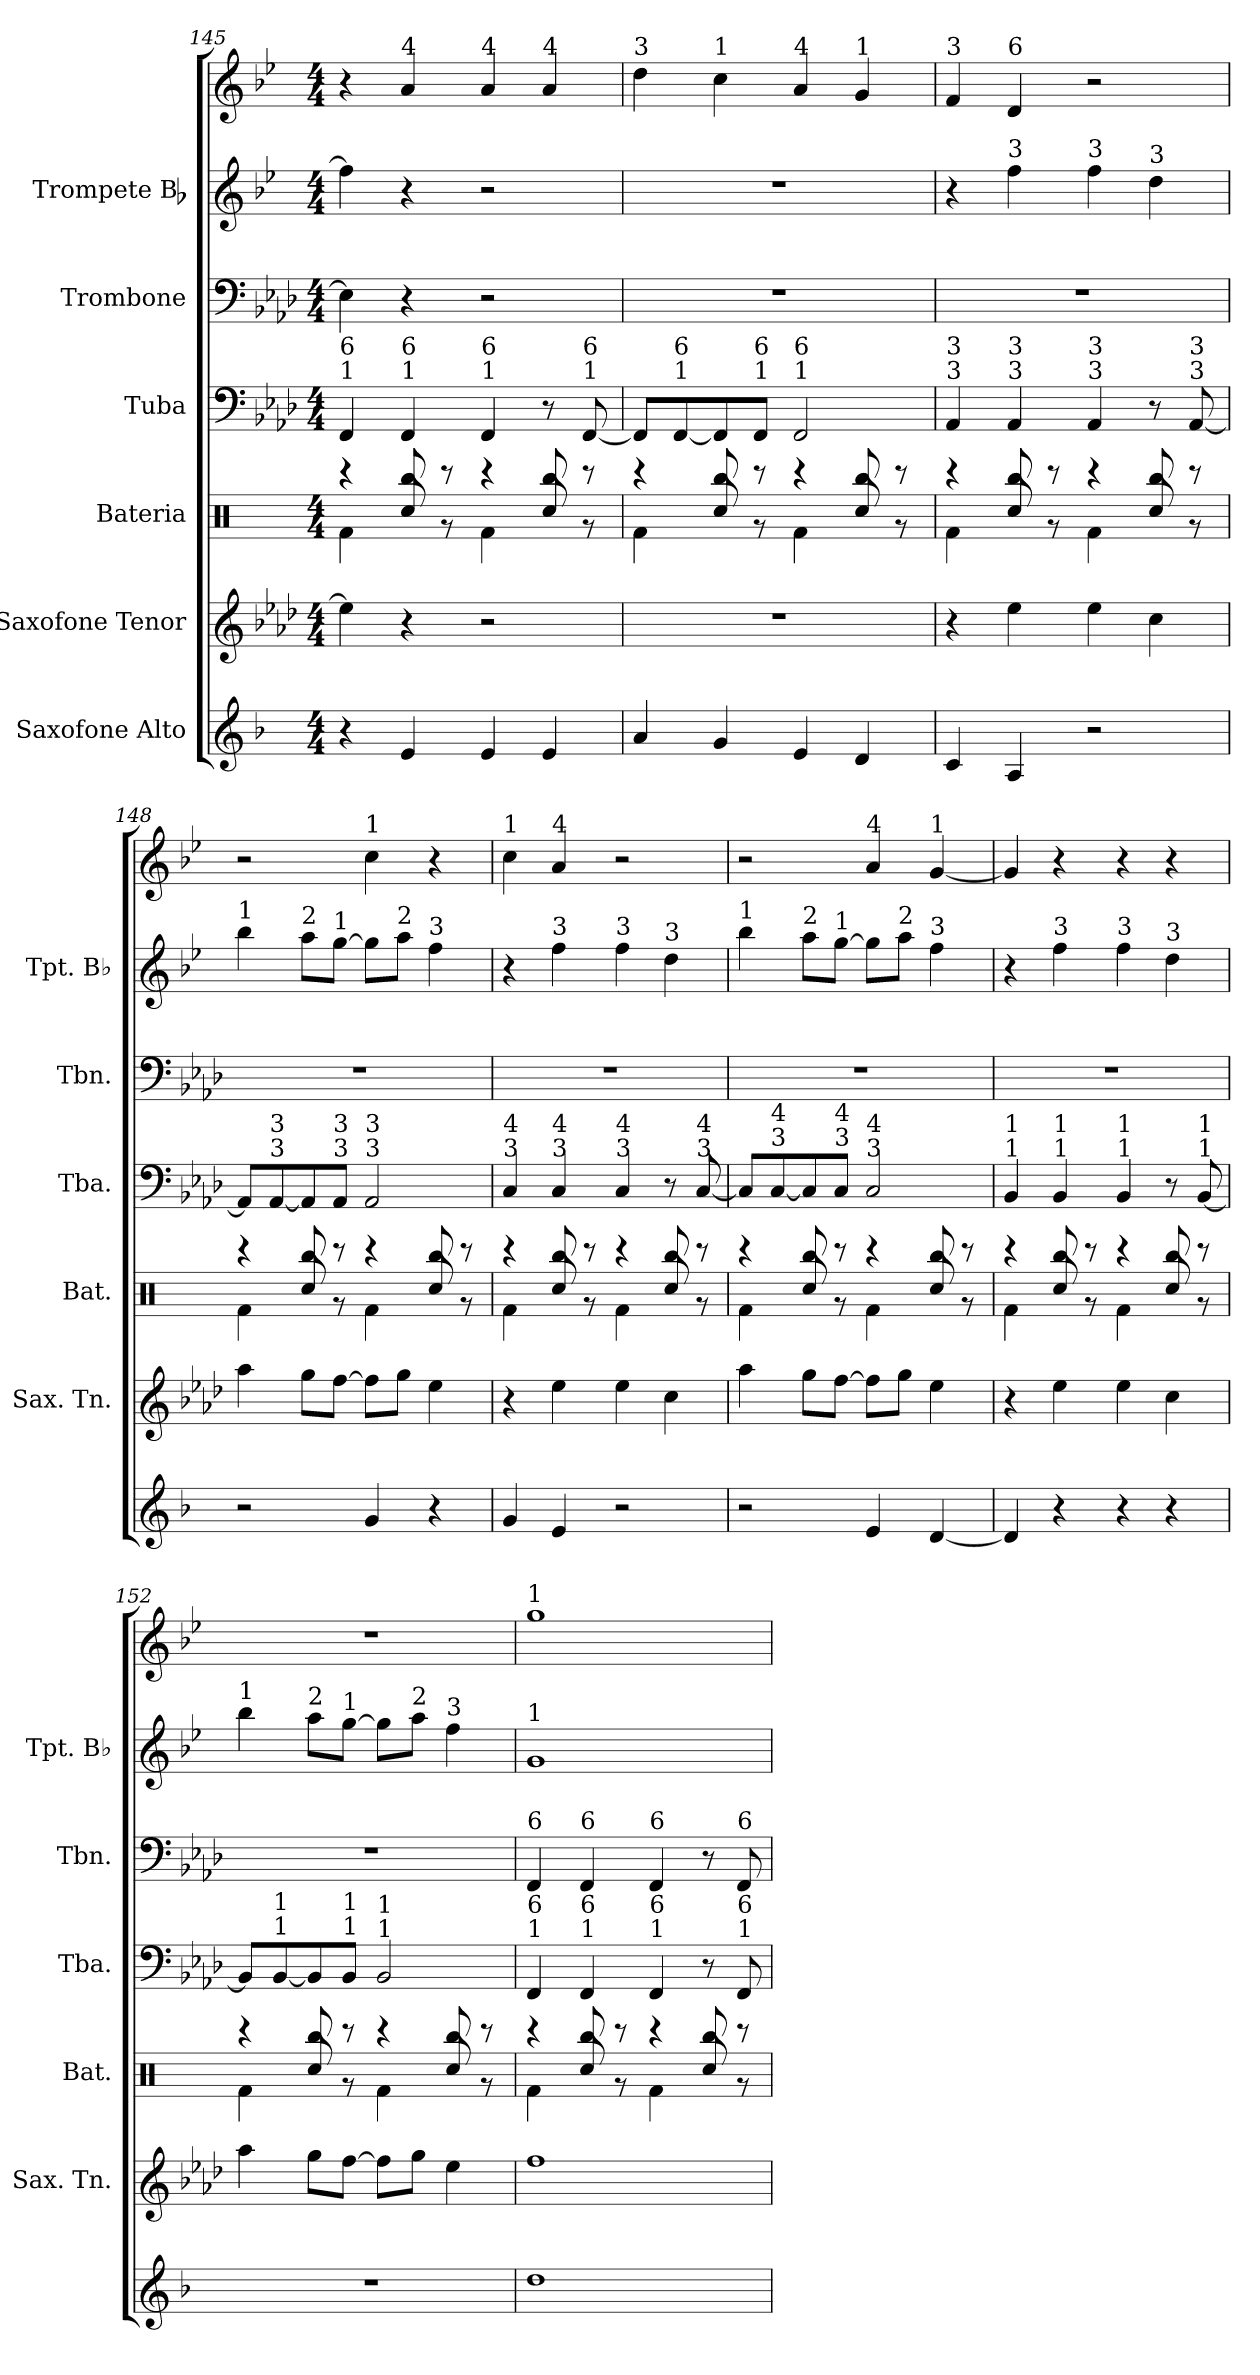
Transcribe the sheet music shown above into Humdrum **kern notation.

**kern	**kern	**kern	**kern	**kern	**kern	**kern
*part6	*part5	*part4	*part3	*part2	*part1	*part1
*staff7	*staff6	*staff5	*staff4	*staff3	*staff2	*staff1
*I"Saxofone Alto	*I"Saxofone Tenor	*I"Bateria	*I"Tuba	*I"Trombone	*I"Trompete Bb	*
*	*I'Sax. Tn.	*I'Bat.	*I'Tba.	*I'Tbn.	*I'Tpt. Bb	*
!!LO:PB:g=z
*clefG2	*clefG2	*clefX	*clefF4	*clefF4	*clefG2	*clefG2
*ITrd5c9	*ITrd8c14	*	*	*	*ITrd1c2	*ITrd1c2
*k[b-e-a-d-]	*k[b-e-a-d-]	*k[]	*k[b-e-a-d-]	*k[b-e-a-d-]	*k[b-e-a-d-]	*k[b-e-a-d-]
*M4/4	*M4/4	*M4/4	*M4/4	*M4/4	*M4/4	*M4/4
=145	=145	=145	=145	=145	=145	=145
*	*	*^	*	*	*	*
!	!	!	!	!LO:TX:a:t=1	!	!	!
!	!	!	!	!LO:TX:a:t=6	!	!	!
4r	4e-\]	4r	4Rf\	4FF/	4E-\]	4ee-\]	4r
!	!	!	!	!	!	!	!LO:TX:a:t=4
!	!	!	!	!LO:TX:a:t=1	!	!	!
!	!	!	!	!LO:TX:a:t=6	!	!	!
4G/	4r	8Rbb/	8Rcc/	4FF/	4r	4r	4g/
.	.	8r	8r	.	.	.	.
!	!	!	!	!	!	!	!LO:TX:a:t=4
!	!	!	!	!LO:TX:a:t=1	!	!	!
!	!	!	!	!LO:TX:a:t=6	!	!	!
4G/	2r	4r	4Rf\	4FF/	2r	2r	4g/
!	!	!	!	!	!	!	!LO:TX:a:t=4
4G/	.	8Rbb/	8Rcc/	8r	.	.	4g/
!	!	!	!	!LO:TX:a:t=1	!	!	!
!	!	!	!	!LO:TX:a:t=6	!	!	!
.	.	8r	8r	[8FF/	.	.	.
=146	=146	=146	=146	=146	=146	=146	=146
!	!	!	!	!	!	!	!LO:TX:a:t=3
4c/	1r	4r	4Rf\	8FF/L]	1r	1r	4cc\
!	!	!	!	!LO:TX:a:t=1	!	!	!
!	!	!	!	!LO:TX:a:t=6	!	!	!
.	.	.	.	[8FF/	.	.	.
!	!	!	!	!	!	!	!LO:TX:a:t=1
4B-/	.	8Rbb/	8Rcc/	8FF/]	.	.	4b-\
!	!	!	!	!LO:TX:a:t=1	!	!	!
!	!	!	!	!LO:TX:a:t=6	!	!	!
.	.	8r	8r	8FF/J	.	.	.
!	!	!	!	!	!	!	!LO:TX:a:t=4
!	!	!	!	!LO:TX:a:t=1	!	!	!
!	!	!	!	!LO:TX:a:t=6	!	!	!
4G/	.	4r	4Rf\	2FF/	.	.	4g/
!	!	!	!	!	!	!	!LO:TX:a:t=1
4F/	.	8Rbb/	8Rcc/	.	.	.	4f/
.	.	8r	8r	.	.	.	.
=147	=147	=147	=147	=147	=147	=147	=147
!	!	!	!	!	!	!	!LO:TX:a:t=3
!	!	!	!	!LO:TX:a:t=3	!	!	!
!	!	!	!	!LO:TX:a:t=3	!	!	!
4E-/	4r	4r	4Rf\	4AA-/	1r	4r	4e-/
!	!	!	!	!	!	!	!LO:TX:a:t=6
!	!	!	!	!	!	!LO:TX:a:t=3	!
!	!	!	!	!LO:TX:a:t=3	!	!	!
!	!	!	!	!LO:TX:a:t=3	!	!	!
4C/	4e-\	8Rbb/	8Rcc/	4AA-/	.	4ee-\	4c/
.	.	8r	8r	.	.	.	.
!	!	!	!	!	!	!LO:TX:a:t=3	!
!	!	!	!	!LO:TX:a:t=3	!	!	!
!	!	!	!	!LO:TX:a:t=3	!	!	!
2r	4e-\	4r	4Rf\	4AA-/	.	4ee-\	2r
!	!	!	!	!	!	!LO:TX:a:t=3	!
.	4c\	8Rbb/	8Rcc/	8r	.	4cc\	.
!	!	!	!	!LO:TX:a:t=3	!	!	!
!	!	!	!	!LO:TX:a:t=3	!	!	!
.	.	8r	8r	[8AA-/	.	.	.
=148	=148	=148	=148	=148	=148	=148	=148
!	!	!	!	!	!	!LO:TX:a:t=1	!
2r	4a-\	4r	4Rf\	8AA-/L]	1r	4aa-\	2r
!	!	!	!	!LO:TX:a:t=3	!	!	!
!	!	!	!	!LO:TX:a:t=3	!	!	!
.	.	.	.	[8AA-/	.	.	.
!	!	!	!	!	!	!LO:TX:a:t=2	!
.	8g\L	8Rbb/	8Rcc/	8AA-/]	.	8gg\L	.
!	!	!	!	!	!	!LO:TX:a:t=1	!
!	!	!	!	!LO:TX:a:t=3	!	!	!
!	!	!	!	!LO:TX:a:t=3	!	!	!
.	[8f\J	8r	8r	8AA-/J	.	[8ff\J	.
!	!	!	!	!	!	!	!LO:TX:a:t=1
!	!	!	!	!LO:TX:a:t=3	!	!	!
!	!	!	!	!LO:TX:a:t=3	!	!	!
4B-/	8f\L]	4r	4Rf\	2AA-/	.	8ff\L]	4b-\
!	!	!	!	!	!	!LO:TX:a:t=2	!
.	8g\J	.	.	.	.	8gg\J	.
!	!	!	!	!	!	!LO:TX:a:t=3	!
4r	4e-\	8Rbb/	8Rcc/	.	.	4ee-\	4r
.	.	8r	8r	.	.	.	.
!!LO:PB:g=z
=149	=149	=149	=149	=149	=149	=149	=149
!	!	!	!	!	!	!	!LO:TX:a:t=1
!	!	!	!	!LO:TX:a:t=3	!	!	!
!	!	!	!	!LO:TX:a:t=4	!	!	!
4B-/	4r	4r	4Rf\	4C/	1r	4r	4b-\
!	!	!	!	!	!	!	!LO:TX:a:t=4
!	!	!	!	!	!	!LO:TX:a:t=3	!
!	!	!	!	!LO:TX:a:t=3	!	!	!
!	!	!	!	!LO:TX:a:t=4	!	!	!
4G/	4e-\	8Rbb/	8Rcc/	4C/	.	4ee-\	4g/
.	.	8r	8r	.	.	.	.
!	!	!	!	!	!	!LO:TX:a:t=3	!
!	!	!	!	!LO:TX:a:t=3	!	!	!
!	!	!	!	!LO:TX:a:t=4	!	!	!
2r	4e-\	4r	4Rf\	4C/	.	4ee-\	2r
!	!	!	!	!	!	!LO:TX:a:t=3	!
.	4c\	8Rbb/	8Rcc/	8r	.	4cc\	.
!	!	!	!	!LO:TX:a:t=3	!	!	!
!	!	!	!	!LO:TX:a:t=4	!	!	!
.	.	8r	8r	[8C/	.	.	.
=150	=150	=150	=150	=150	=150	=150	=150
!	!	!	!	!	!	!LO:TX:a:t=1	!
2r	4a-\	4r	4Rf\	8C/L]	1r	4aa-\	2r
!	!	!	!	!LO:TX:a:t=3	!	!	!
!	!	!	!	!LO:TX:a:t=4	!	!	!
.	.	.	.	[8C/	.	.	.
!	!	!	!	!	!	!LO:TX:a:t=2	!
.	8g\L	8Rbb/	8Rcc/	8C/]	.	8gg\L	.
!	!	!	!	!	!	!LO:TX:a:t=1	!
!	!	!	!	!LO:TX:a:t=3	!	!	!
!	!	!	!	!LO:TX:a:t=4	!	!	!
.	[8f\J	8r	8r	8C/J	.	[8ff\J	.
!	!	!	!	!	!	!	!LO:TX:a:t=4
!	!	!	!	!LO:TX:a:t=3	!	!	!
!	!	!	!	!LO:TX:a:t=4	!	!	!
4G/	8f\L]	4r	4Rf\	2C/	.	8ff\L]	4g/
!	!	!	!	!	!	!LO:TX:a:t=2	!
.	8g\J	.	.	.	.	8gg\J	.
!	!	!	!	!	!	!	!LO:TX:a:t=1
!	!	!	!	!	!	!LO:TX:a:t=3	!
[4F/	4e-\	8Rbb/	8Rcc/	.	.	4ee-\	[4f/
.	.	8r	8r	.	.	.	.
=151	=151	=151	=151	=151	=151	=151	=151
!	!	!	!	!LO:TX:a:t=1	!	!	!
!	!	!	!	!LO:TX:a:t=1	!	!	!
4F/]	4r	4r	4Rf\	4BB-/	1r	4r	4f/]
!	!	!	!	!	!	!LO:TX:a:t=3	!
!	!	!	!	!LO:TX:a:t=1	!	!	!
!	!	!	!	!LO:TX:a:t=1	!	!	!
4r	4e-\	8Rbb/	8Rcc/	4BB-/	.	4ee-\	4r
.	.	8r	8r	.	.	.	.
!	!	!	!	!	!	!LO:TX:a:t=3	!
!	!	!	!	!LO:TX:a:t=1	!	!	!
!	!	!	!	!LO:TX:a:t=1	!	!	!
4r	4e-\	4r	4Rf\	4BB-/	.	4ee-\	4r
!	!	!	!	!	!	!LO:TX:a:t=3	!
4r	4c\	8Rbb/	8Rcc/	8r	.	4cc\	4r
!	!	!	!	!LO:TX:a:t=1	!	!	!
!	!	!	!	!LO:TX:a:t=1	!	!	!
.	.	8r	8r	[8BB-/	.	.	.
=152	=152	=152	=152	=152	=152	=152	=152
!	!	!	!	!	!	!LO:TX:a:t=1	!
1r	4a-\	4r	4Rf\	8BB-/L]	1r	4aa-\	1r
!	!	!	!	!LO:TX:a:t=1	!	!	!
!	!	!	!	!LO:TX:a:t=1	!	!	!
.	.	.	.	[8BB-/	.	.	.
!	!	!	!	!	!	!LO:TX:a:t=2	!
.	8g\L	8Rbb/	8Rcc/	8BB-/]	.	8gg\L	.
!	!	!	!	!	!	!LO:TX:a:t=1	!
!	!	!	!	!LO:TX:a:t=1	!	!	!
!	!	!	!	!LO:TX:a:t=1	!	!	!
.	[8f\J	8r	8r	8BB-/J	.	[8ff\J	.
!	!	!	!	!LO:TX:a:t=1	!	!	!
!	!	!	!	!LO:TX:a:t=1	!	!	!
.	8f\L]	4r	4Rf\	2BB-/	.	8ff\L]	.
!	!	!	!	!	!	!LO:TX:a:t=2	!
.	8g\J	.	.	.	.	8gg\J	.
!	!	!	!	!	!	!LO:TX:a:t=3	!
.	4e-\	8Rbb/	8Rcc/	.	.	4ee-\	.
.	.	8r	8r	.	.	.	.
!!LO:PB:g=z
=153	=153	=153	=153	=153	=153	=153	=153
!	!	!	!	!	!	!	!LO:TX:a:t=1
!	!	!	!	!	!	!LO:TX:a:t=1	!
!	!	!	!	!	!LO:TX:a:t=6	!	!
!	!	!	!	!LO:TX:a:t=1	!	!	!
!	!	!	!	!LO:TX:a:t=6	!	!	!
1f	1f	4r	4Rf\	4FF/	4FF/	1f	1ff
!	!	!	!	!	!LO:TX:a:t=6	!	!
!	!	!	!	!LO:TX:a:t=1	!	!	!
!	!	!	!	!LO:TX:a:t=6	!	!	!
.	.	8Rbb/	8Rcc/	4FF/	4FF/	.	.
.	.	8r	8r	.	.	.	.
!	!	!	!	!	!LO:TX:a:t=6	!	!
!	!	!	!	!LO:TX:a:t=1	!	!	!
!	!	!	!	!LO:TX:a:t=6	!	!	!
.	.	4r	4Rf\	4FF/	4FF/	.	.
.	.	8Rbb/	8Rcc/	8r	8r	.	.
!	!	!	!	!	!LO:TX:a:t=6	!	!
!	!	!	!	!LO:TX:a:t=1	!	!	!
!	!	!	!	!LO:TX:a:t=6	!	!	!
.	.	8r	8r	8FF/	8FF/	.	.
*	*	*v	*v	*	*	*	*
=	=	=	=	=	=	=
*-	*-	*-	*-	*-	*-	*-
